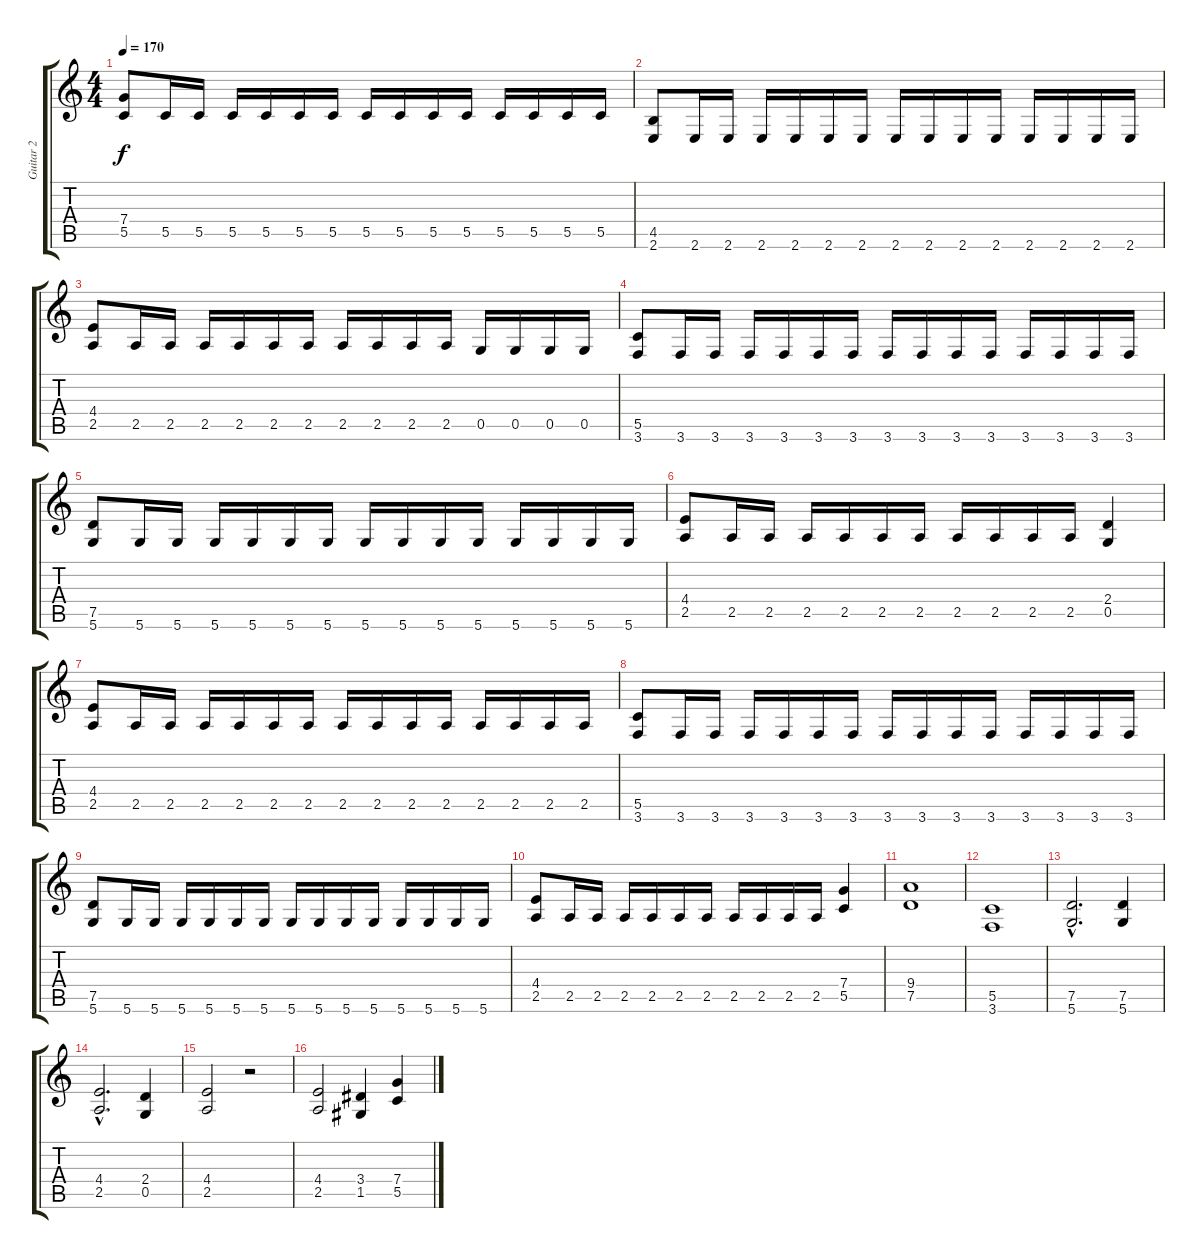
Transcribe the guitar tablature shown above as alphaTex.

\track ("Guitar 2" "Guitar 2") {instrument distortionguitar}
\staff {score tabs}
\tuning (D4 A3 F3 C3 G2 D2) {hide}
\ts (4 4)
\tempo 170
\clef g2
\ks c
(7.4 5.5).8{dy f} 5.5.16 5.5.16 5.5.16 5.5.16 5.5.16 5.5.16 5.5.16 5.5.16 5.5.16 5.5.16 5.5.16 5.5.16 5.5.16 5.5.16 |
(4.5 2.6).8 2.6.16 2.6.16 2.6.16 2.6.16 2.6.16 2.6.16 2.6.16 2.6.16 2.6.16 2.6.16 2.6.16 2.6.16 2.6.16 2.6.16 |
(4.4 2.5).8 2.5.16 2.5.16 2.5.16 2.5.16 2.5.16 2.5.16 2.5.16 2.5.16 2.5.16 2.5.16 0.5.16 0.5.16 0.5.16 0.5.16 |
(5.5 3.6).8 3.6.16 3.6.16 3.6.16 3.6.16 3.6.16 3.6.16 3.6.16 3.6.16 3.6.16 3.6.16 3.6.16 3.6.16 3.6.16 3.6.16 |
(7.5 5.6).8 5.6.16 5.6.16 5.6.16 5.6.16 5.6.16 5.6.16 5.6.16 5.6.16 5.6.16 5.6.16 5.6.16 5.6.16 5.6.16 5.6.16 |
(4.4 2.5).8 2.5.16 2.5.16 2.5.16 2.5.16 2.5.16 2.5.16 2.5.16 2.5.16 2.5.16 2.5.16 (2.4 0.5).4 |
(4.4 2.5).8 2.5.16 2.5.16 2.5.16 2.5.16 2.5.16 2.5.16 2.5.16 2.5.16 2.5.16 2.5.16 2.5.16 2.5.16 2.5.16 2.5.16 |
(5.5 3.6).8 3.6.16 3.6.16 3.6.16 3.6.16 3.6.16 3.6.16 3.6.16 3.6.16 3.6.16 3.6.16 3.6.16 3.6.16 3.6.16 3.6.16 |
(7.5 5.6).8 5.6.16 5.6.16 5.6.16 5.6.16 5.6.16 5.6.16 5.6.16 5.6.16 5.6.16 5.6.16 5.6.16 5.6.16 5.6.16 5.6.16 |
(4.4 2.5).8 2.5.16 2.5.16 2.5.16 2.5.16 2.5.16 2.5.16 2.5.16 2.5.16 2.5.16 2.5.16 (7.4 5.5).4 |
(9.4 7.5).1 |
(5.5 3.6).1 |
(7.5{hac} 5.6{hac}).2{d} (7.5 5.6).4 |
(4.4{hac} 2.5{hac}).2{d} (2.4 0.5).4 |
(4.4 2.5).2 r.2 |
(4.4 2.5).2 (3.4 1.5).4 (7.4 5.5).4
